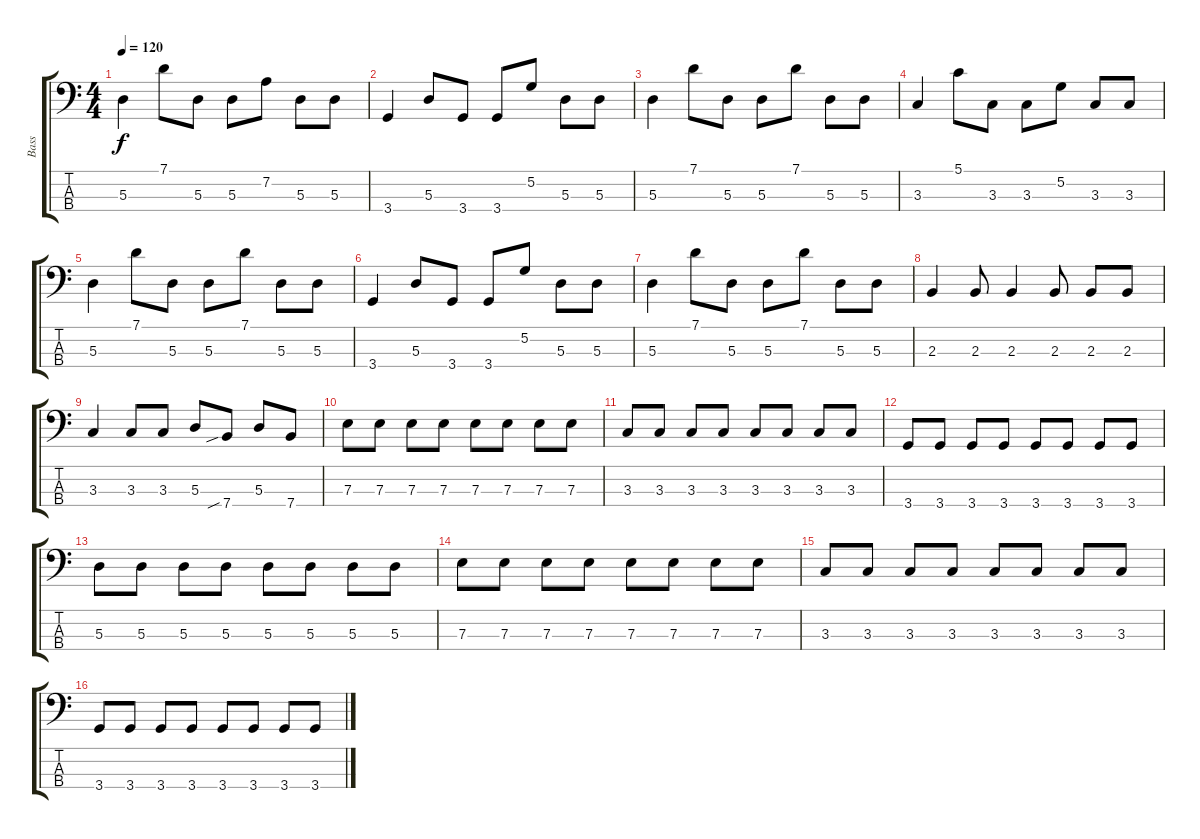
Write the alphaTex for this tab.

\track ("Bass" "Bass") {instrument electricbassfinger}
\staff {score tabs}
\tuning (G2 D2 A1 E1) {hide}
\ts (4 4)
\tempo 120
\clef f4
\ks c
5.3.4{dy f} 7.1.8 5.3.8 5.3.8 7.2.8 5.3.8 5.3.8 |
3.4.4 5.3.8 3.4.8 3.4.8 5.2.8 5.3.8 5.3.8 |
5.3.4 7.1.8 5.3.8 5.3.8 7.1.8 5.3.8 5.3.8 |
3.3.4 5.1.8 3.3.8 3.3.8 5.2.8 3.3.8 3.3.8 |
5.3.4 7.1.8 5.3.8 5.3.8 7.1.8 5.3.8 5.3.8 |
3.4.4 5.3.8 3.4.8 3.4.8 5.2.8 5.3.8 5.3.8 |
5.3.4 7.1.8 5.3.8 5.3.8 7.1.8 5.3.8 5.3.8 |
2.3.4 2.3.8 2.3.4 2.3.8 2.3.8 2.3.8 |
3.3.4 3.3.8 3.3.8 5.3.8 7.4{sib}.8 5.3.8 7.4.8 |
7.3.8 7.3.8 7.3.8 7.3.8 7.3.8 7.3.8 7.3.8 7.3.8 |
3.3.8 3.3.8 3.3.8 3.3.8 3.3.8 3.3.8 3.3.8 3.3.8 |
3.4.8 3.4.8 3.4.8 3.4.8 3.4.8 3.4.8 3.4.8 3.4.8 |
5.3.8 5.3.8 5.3.8 5.3.8 5.3.8 5.3.8 5.3.8 5.3.8 |
7.3.8 7.3.8 7.3.8 7.3.8 7.3.8 7.3.8 7.3.8 7.3.8 |
3.3.8 3.3.8 3.3.8 3.3.8 3.3.8 3.3.8 3.3.8 3.3.8 |
3.4.8 3.4.8 3.4.8 3.4.8 3.4.8 3.4.8 3.4.8 3.4.8
